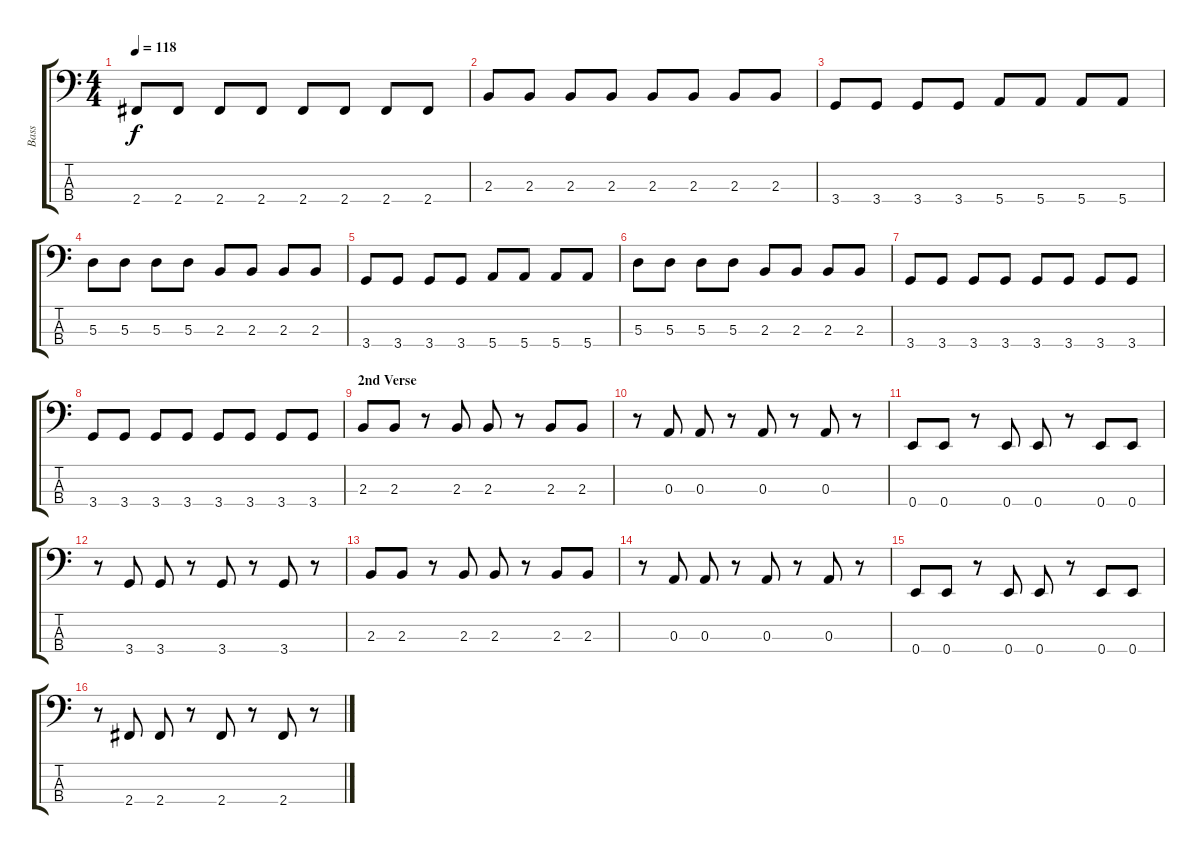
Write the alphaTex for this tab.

\track ("Bass" "Bass") {instrument electricbasspick}
\staff {score tabs}
\tuning (G2 D2 A1 E1) {hide}
\ts (4 4)
\tempo 118
\clef f4
\ks c
2.4.8{dy f} 2.4.8 2.4.8 2.4.8 2.4.8 2.4.8 2.4.8 2.4.8 |
2.3.8 2.3.8 2.3.8 2.3.8 2.3.8 2.3.8 2.3.8 2.3.8 |
3.4.8 3.4.8 3.4.8 3.4.8 5.4.8 5.4.8 5.4.8 5.4.8 |
5.3.8 5.3.8 5.3.8 5.3.8 2.3.8 2.3.8 2.3.8 2.3.8 |
3.4.8 3.4.8 3.4.8 3.4.8 5.4.8 5.4.8 5.4.8 5.4.8 |
5.3.8 5.3.8 5.3.8 5.3.8 2.3.8 2.3.8 2.3.8 2.3.8 |
3.4.8 3.4.8 3.4.8 3.4.8 3.4.8 3.4.8 3.4.8 3.4.8 |
3.4.8 3.4.8 3.4.8 3.4.8 3.4.8 3.4.8 3.4.8 3.4.8 |
\section ("" "2nd Verse")
2.3.8 2.3.8 r.8 2.3.8 2.3.8 r.8 2.3.8 2.3.8 |
r.8 0.3.8 0.3.8 r.8 0.3.8 r.8 0.3.8 r.8 |
0.4.8 0.4.8 r.8 0.4.8 0.4.8 r.8 0.4.8 0.4.8 |
r.8 3.4.8 3.4.8 r.8 3.4.8 r.8 3.4.8 r.8 |
2.3.8 2.3.8 r.8 2.3.8 2.3.8 r.8 2.3.8 2.3.8 |
r.8 0.3.8 0.3.8 r.8 0.3.8 r.8 0.3.8 r.8 |
0.4.8 0.4.8 r.8 0.4.8 0.4.8 r.8 0.4.8 0.4.8 |
r.8 2.4.8 2.4.8 r.8 2.4.8 r.8 2.4.8 r.8
